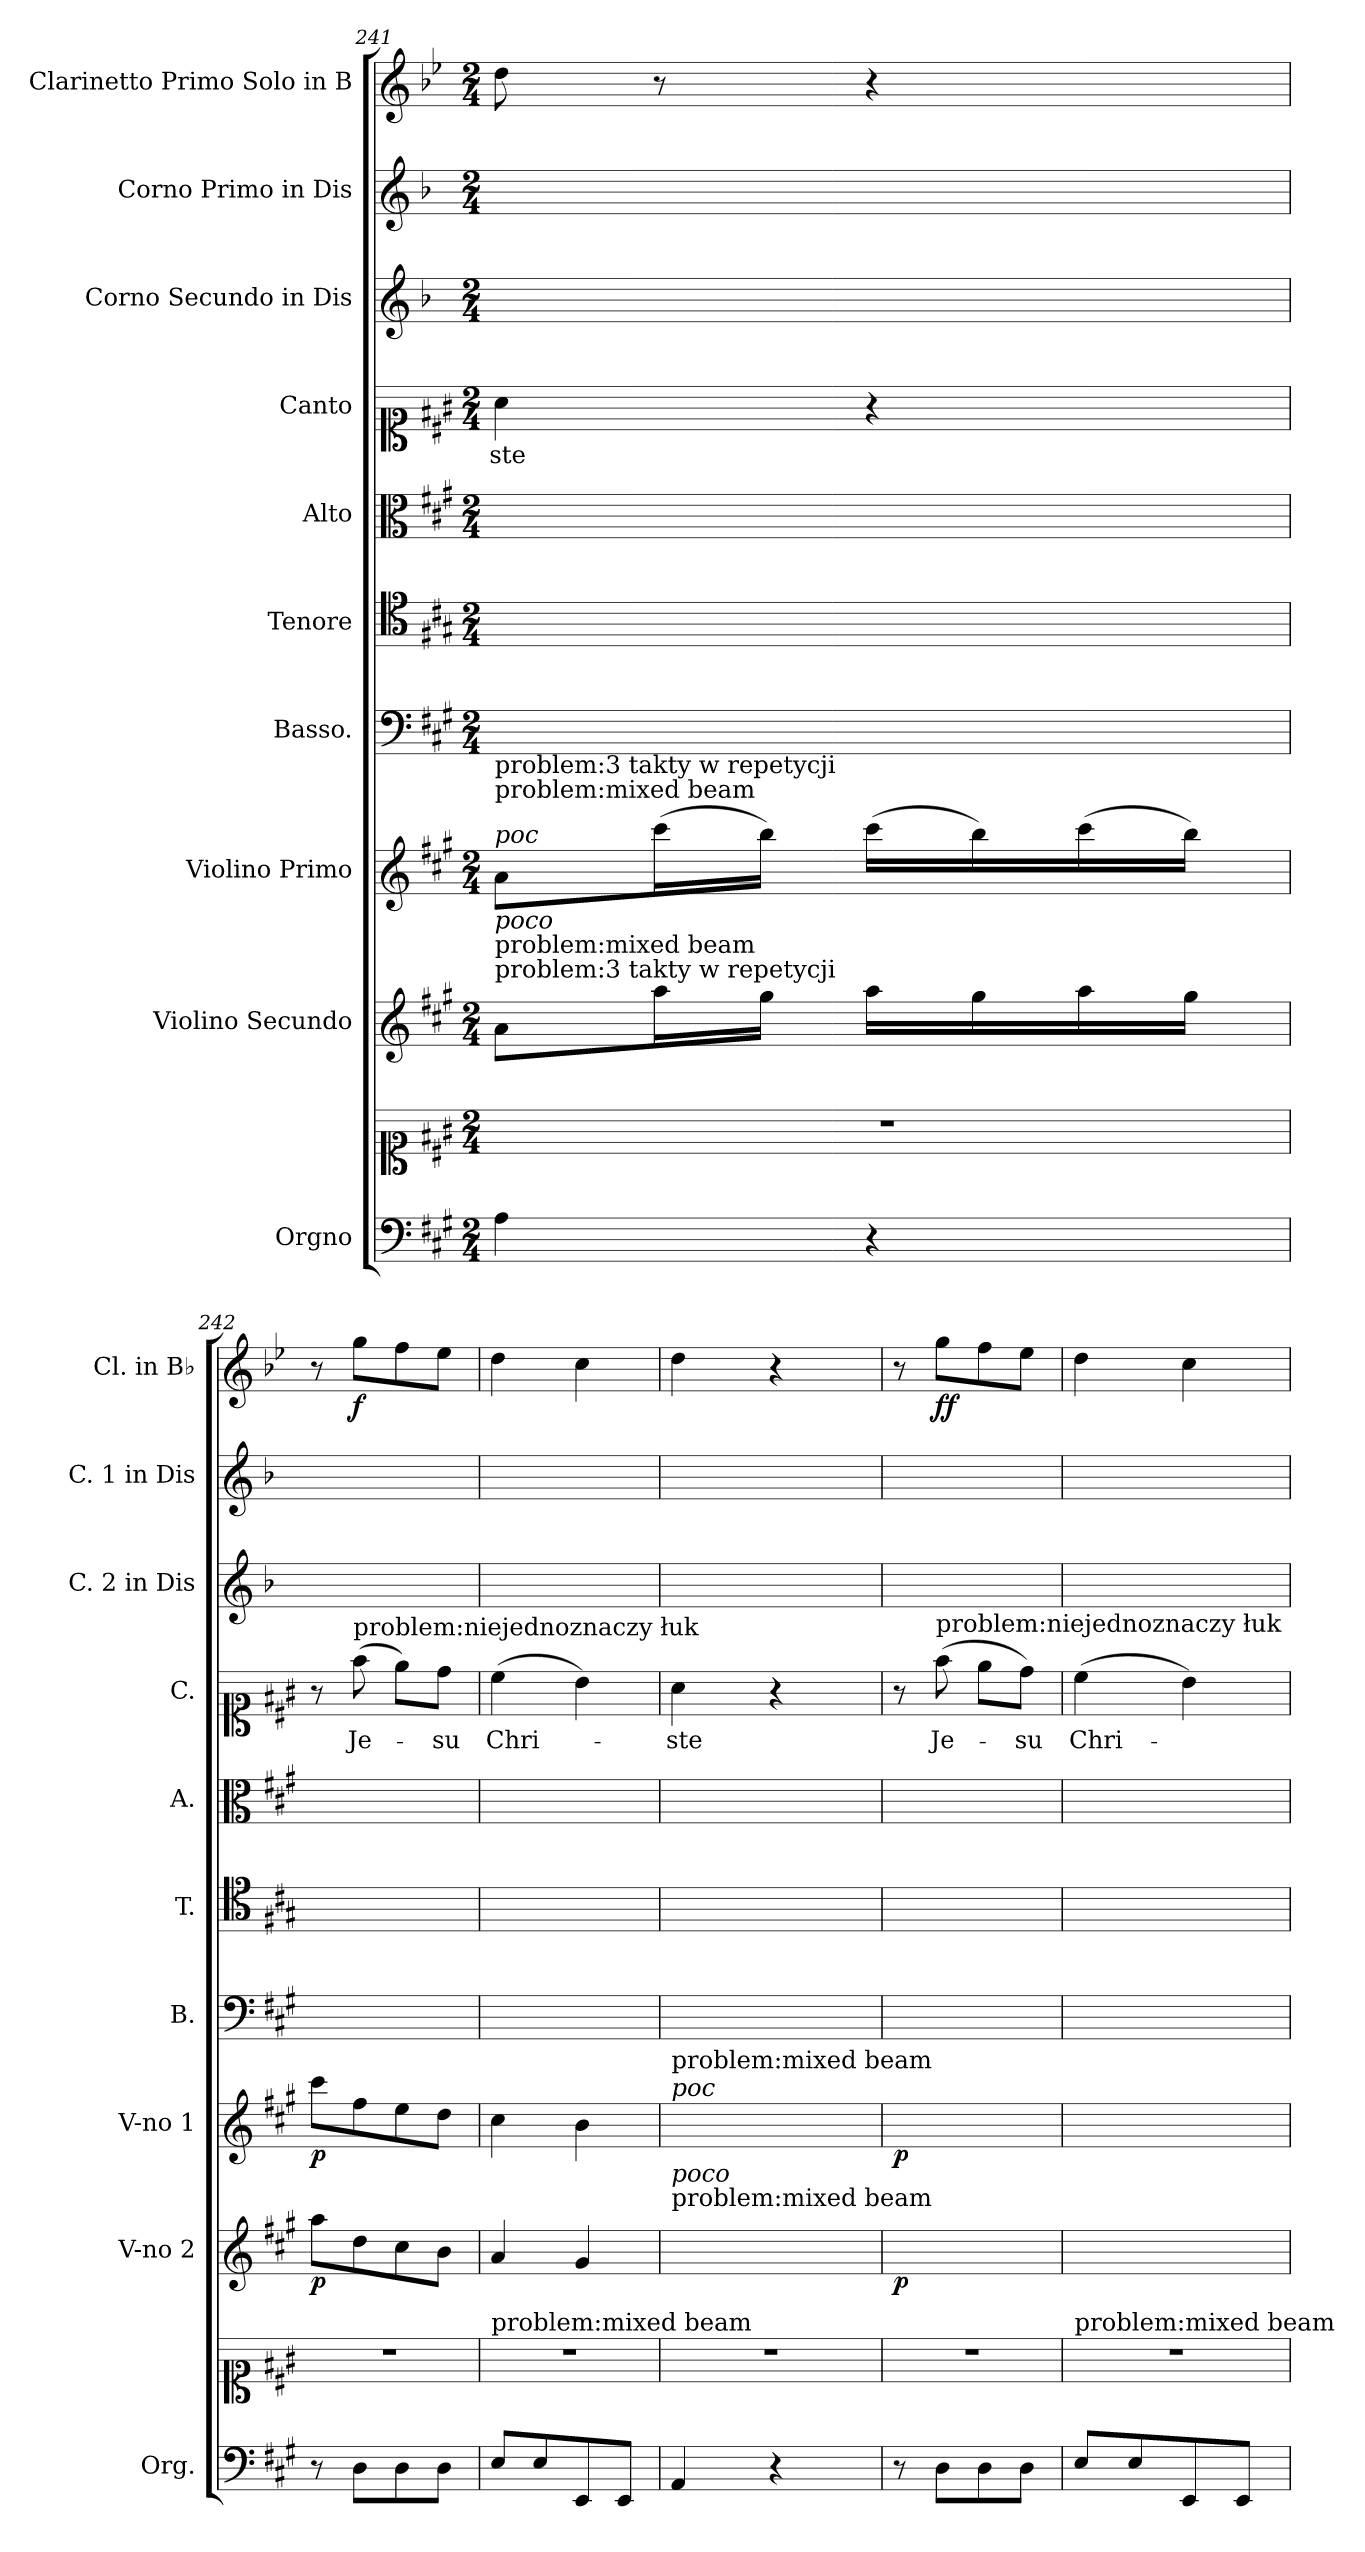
**kern	**kern	**kern	**dynam	**kern	**dynam	**kern	**kern	**kern	**kern	**text	**kern	**kern	**kern	**dynam
*part10	*part10	*part9	*part9	*part8	*part8	*part7	*part6	*part5	*part4	*part4	*part3	*part2	*part1	*part1
*staff11	*staff10	*staff9	*staff9	*staff8	*staff8	*staff7	*staff6	*staff5	*staff4	*staff4	*staff3	*staff2	*staff1	*staff1
*I"Orgno	*	*I"Violino Secundo	*	*I"Violino Primo	*	*I"Basso.	*I"Tenore	*I"Alto	*I"Canto	*	*I"Corno Secundo in Dis	*I"Corno Primo in Dis	*I"Clarinetto Primo Solo in B	*
*I'Org.	*	*I'V-no 2	*	*I'V-no 1	*	*I'B.	*I'T.	*I'A.	*I'C.	*	*I'C. 2 in Dis	*I'C. 1 in Dis	*I'Cl. in B♭	*
*clefF4	*clefC1	*clefG2	*	*clefG2	*	*clefF4	*clefC4	*clefC3	*clefC1	*	*clefG2	*clefG2	*clefG2	*
*	*	*	*	*	*	*	*	*	*	*	*ITrd5c8	*ITrd5c8	*ITrd1c1	*
*k[f#c#g#]	*k[f#c#g#]	*k[f#c#g#]	*	*k[f#c#g#]	*	*k[f#c#g#]	*k[f#c#g#]	*k[f#c#g#]	*k[f#c#g#]	*	*k[f#c#g#]	*k[f#c#g#]	*k[f#c#g#]	*
*M2/4	*M2/4	*M2/4	*	*M2/4	*	*M2/4	*M2/4	*M2/4	*M2/4	*	*M2/4	*M2/4	*M2/4	*
=241	=241	=241	=241	=241	=241	=241	=241	=241	=241	=241	=241	=241	=241	=241
!	!	!	!	!LO:TX:a:i:t=poc	!	!	!	!	!	!	!	!	!	!
!	!	!	!	!LO:TX:a:t=problem&colon;mixed beam	!	!	!	!	!	!	!	!	!	!
!	!	!	!	!LO:TX:a:t=problem&colon;3 takty w repetycji	!	!	!	!	!	!	!	!	!	!
!	!	!LO:TX:a:t=problem&colon;3 takty w repetycji	!	!	!	!	!	!	!	!	!	!	!	!
!	!	!LO:TX:a:t=problem&colon;mixed beam	!	!	!	!	!	!	!	!	!	!	!	!
!	!	!LO:TX:a:i:t=poco	!	!	!	!	!	!	!	!	!	!	!	!
4A	2r	8aL	.	8aL	.	2ryy	2ryy	2ryy	4a	-ste	2ryy	2ryy	8cc#	.
.	.	16aaL	.	(16ccc#L	.	.	.	.	.	.	.	.	8r	.
.	.	16gg#JJ	.	16bbJJ)	.	.	.	.	.	.	.	.	.	.
4r	.	16aaLL	.	(16ccc#LL	.	.	.	.	4r	.	.	.	4r	.
.	.	16gg#	.	16bb)	.	.	.	.	.	.	.	.	.	.
.	.	16aa	.	(16ccc#	.	.	.	.	.	.	.	.	.	.
.	.	16gg#JJ	.	16bbJJ)	.	.	.	.	.	.	.	.	.	.
=242	=242	=242	=242	=242	=242	=242	=242	=242	=242	=242	=242	=242	=242	=242
8r	2r	8aaL	p	8ccc#L	p	2ryy	2ryy	2ryy	8r	.	2ryy	2ryy	8r	.
!	!	!	!	!	!	!	!	!	!LO:TX:a:t=problem&colon;niejednoznaczy łuk	!	!	!	!	!
8DL	.	8dd	.	8ff#	.	.	.	.	(8ff#	Je-	.	.	8ff#L	f
8D	.	8cc#	.	8ee	.	.	.	.	8eeL)	.	.	.	8ee	.
8DJ	.	8bJ	.	8ddJ	.	.	.	.	8ddJ	-su	.	.	8ddJ	.
=243	=243	=243	=243	=243	=243	=243	=243	=243	=243	=243	=243	=243	=243	=243
!	!LO:TX:a:t=problem&colon;mixed beam	!	!	!	!	!	!	!	!	!	!	!	!	!
8EL	2r	4a	.	4cc#	.	2ryy	2ryy	2ryy	(4cc#	Chri-	2ryy	2ryy	4cc#	.
8E	.	.	.	.	.	.	.	.	.	.	.	.	.	.
8EE	.	4g#	.	4b	.	.	.	.	4b)	.	.	.	4b	.
8EEJ	.	.	.	.	.	.	.	.	.	.	.	.	.	.
=244	=244	=244	=244	=244	=244	=244	=244	=244	=244	=244	=244	=244	=244	=244
!	!	!	!	!LO:TX:a:i:t=poc	!	!	!	!	!	!	!	!	!	!
!	!	!	!	!LO:TX:a:t=problem&colon;mixed beam	!	!	!	!	!	!	!	!	!	!
!	!	!LO:TX:a:t=problem&colon;mixed beam	!	!	!	!	!	!	!	!	!	!	!	!
!	!	!LO:TX:a:i:t=poco	!	!	!	!	!	!	!	!	!	!	!	!
4AA	2r	8aLyy	.	8aLyy	.	2ryy	2ryy	2ryy	4a	-ste	2ryy	2ryy	4cc#	.
.	.	16aaLyy	.	(16ccc#Lyy	.	.	.	.	.	.	.	.	.	.
.	.	16gg#JJyy	.	16bbJJyy)	.	.	.	.	.	.	.	.	.	.
4r	.	16aaLLyy	.	(16ccc#LLyy	.	.	.	.	4r	.	.	.	4r	.
.	.	16gg#yy	.	16bbyy)	.	.	.	.	.	.	.	.	.	.
.	.	16aayy	.	(16ccc#yy	.	.	.	.	.	.	.	.	.	.
.	.	16gg#JJyy	.	16bbJJyy)	.	.	.	.	.	.	.	.	.	.
=245	=245	=245	=245	=245	=245	=245	=245	=245	=245	=245	=245	=245	=245	=245
8r	2r	8aaLyy	p	8ccc#Lyy	p	2ryy	2ryy	2ryy	8r	.	2ryy	2ryy	8r	.
!	!	!	!	!	!	!	!	!	!LO:TX:a:t=problem&colon;niejednoznaczy łuk	!	!	!	!	!
8DL	.	8ddyy	.	8ff#yy	.	.	.	.	(8ff#	Je-	.	.	8ff#L	ff
8D	.	8cc#yy	.	8eeyy	.	.	.	.	8eeL	.	.	.	8ee	.
8DJ	.	8bJyy	.	8ddJyy	.	.	.	.	8ddJ)	-su	.	.	8ddJ	.
=246	=246	=246	=246	=246	=246	=246	=246	=246	=246	=246	=246	=246	=246	=246
!	!LO:TX:a:t=problem&colon;mixed beam	!	!	!	!	!	!	!	!	!	!	!	!	!
8EL	2r	4ayy	.	4cc#yy	.	2ryy	2ryy	2ryy	(4cc#	Chri-	2ryy	2ryy	4cc#	.
8E	.	.	.	.	.	.	.	.	.	.	.	.	.	.
8EE	.	4g#yy	.	4byy	.	.	.	.	4b)	.	.	.	4b	.
8EEJ	.	.	.	.	.	.	.	.	.	.	.	.	.	.
=	=	=	=	=	=	=	=	=	=	=	=	=	=	=
*-	*-	*-	*-	*-	*-	*-	*-	*-	*-	*-	*-	*-	*-	*-
